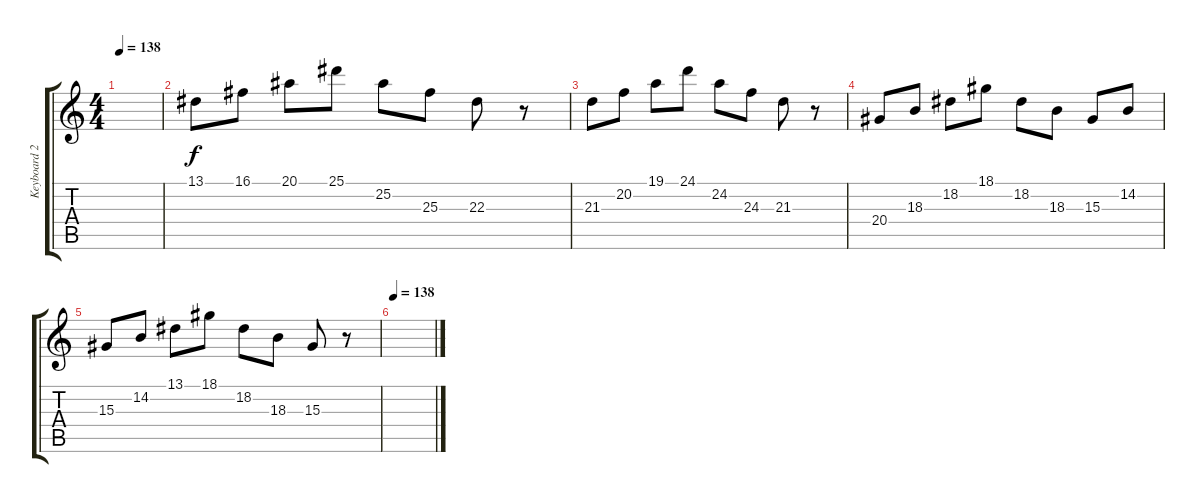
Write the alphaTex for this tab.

\track ("Keyboard 2" "Keyboard 2") {instrument brightacousticpiano}
\staff {score tabs}
\tuning (D4 A3 F3 C3 G2 D2) {hide}
\ts (4 4)
\tempo 138
\clef g2
\ks c
|
13.1.8{volume 15 instrument acousticgrandpiano} 16.1.8 20.1.8 25.1.8 25.2.8 25.3.8 22.3.8 r.8 |
21.3.8 20.2.8 19.1.8 24.1.8 24.2.8 24.3.8 21.3.8 r.8 |
20.4.8 18.3.8 18.2.8 18.1.8 18.2.8 18.3.8 15.3.8 14.2.8 |
15.3.8 14.2.8 13.1.8 18.1.8 18.2.8 18.3.8 15.3.8 r.8 |
\tempo 138
